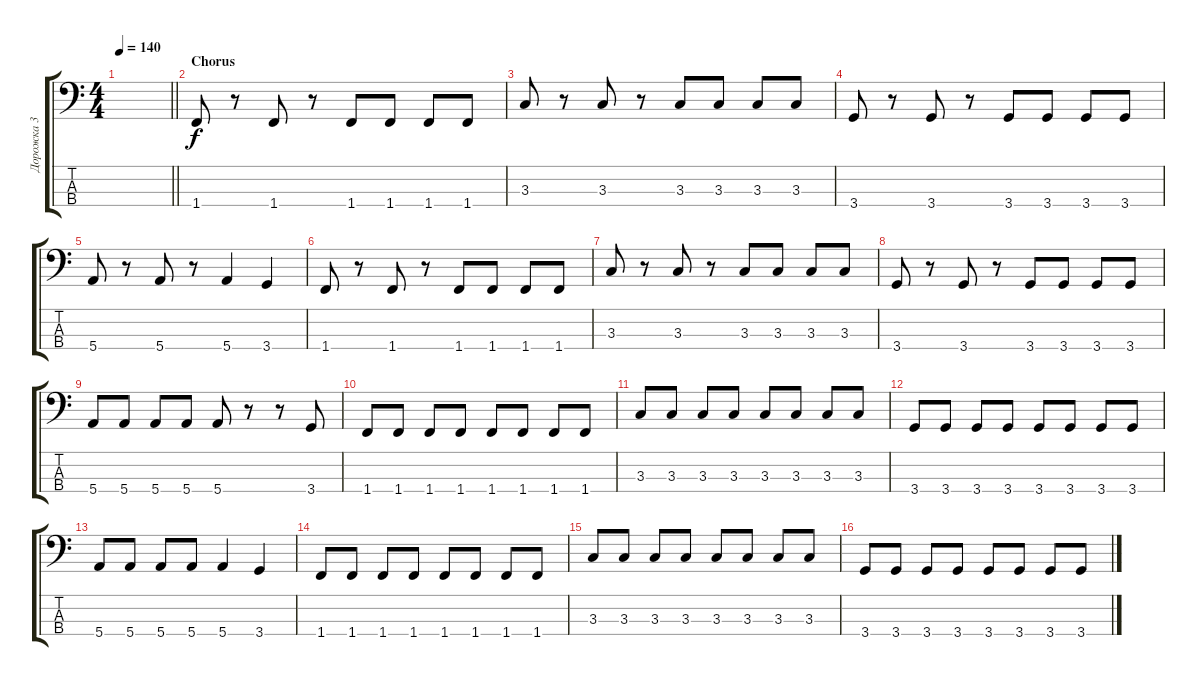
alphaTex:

\track ("Дорожка 3" "Дорожка 3") {instrument electricbassfinger}
\staff {score tabs}
\tuning (G2 D2 A1 E1) {hide}
\ts (4 4)
\tempo 140
\clef f4
\barLineRight lightlight
\ks c
|
\section ("" "Chorus")
1.4.8{dy f} r.8 1.4.8 r.8 1.4.8 1.4.8 1.4.8 1.4.8 |
3.3.8 r.8 3.3.8 r.8 3.3.8 3.3.8 3.3.8 3.3.8 |
3.4.8 r.8 3.4.8 r.8 3.4.8 3.4.8 3.4.8 3.4.8 |
5.4.8 r.8 5.4.8 r.8 5.4.4 3.4.4 |
1.4.8 r.8 1.4.8 r.8 1.4.8 1.4.8 1.4.8 1.4.8 |
3.3.8 r.8 3.3.8 r.8 3.3.8 3.3.8 3.3.8 3.3.8 |
3.4.8 r.8 3.4.8 r.8 3.4.8 3.4.8 3.4.8 3.4.8 |
5.4.8 5.4.8 5.4.8 5.4.8 5.4.8 r.8 r.8 3.4.8 |
1.4.8 1.4.8 1.4.8 1.4.8 1.4.8 1.4.8 1.4.8 1.4.8 |
3.3.8 3.3.8 3.3.8 3.3.8 3.3.8 3.3.8 3.3.8 3.3.8 |
3.4.8 3.4.8 3.4.8 3.4.8 3.4.8 3.4.8 3.4.8 3.4.8 |
5.4.8 5.4.8 5.4.8 5.4.8 5.4.4 3.4.4 |
1.4.8 1.4.8 1.4.8 1.4.8 1.4.8 1.4.8 1.4.8 1.4.8 |
3.3.8 3.3.8 3.3.8 3.3.8 3.3.8 3.3.8 3.3.8 3.3.8 |
3.4.8 3.4.8 3.4.8 3.4.8 3.4.8 3.4.8 3.4.8 3.4.8
